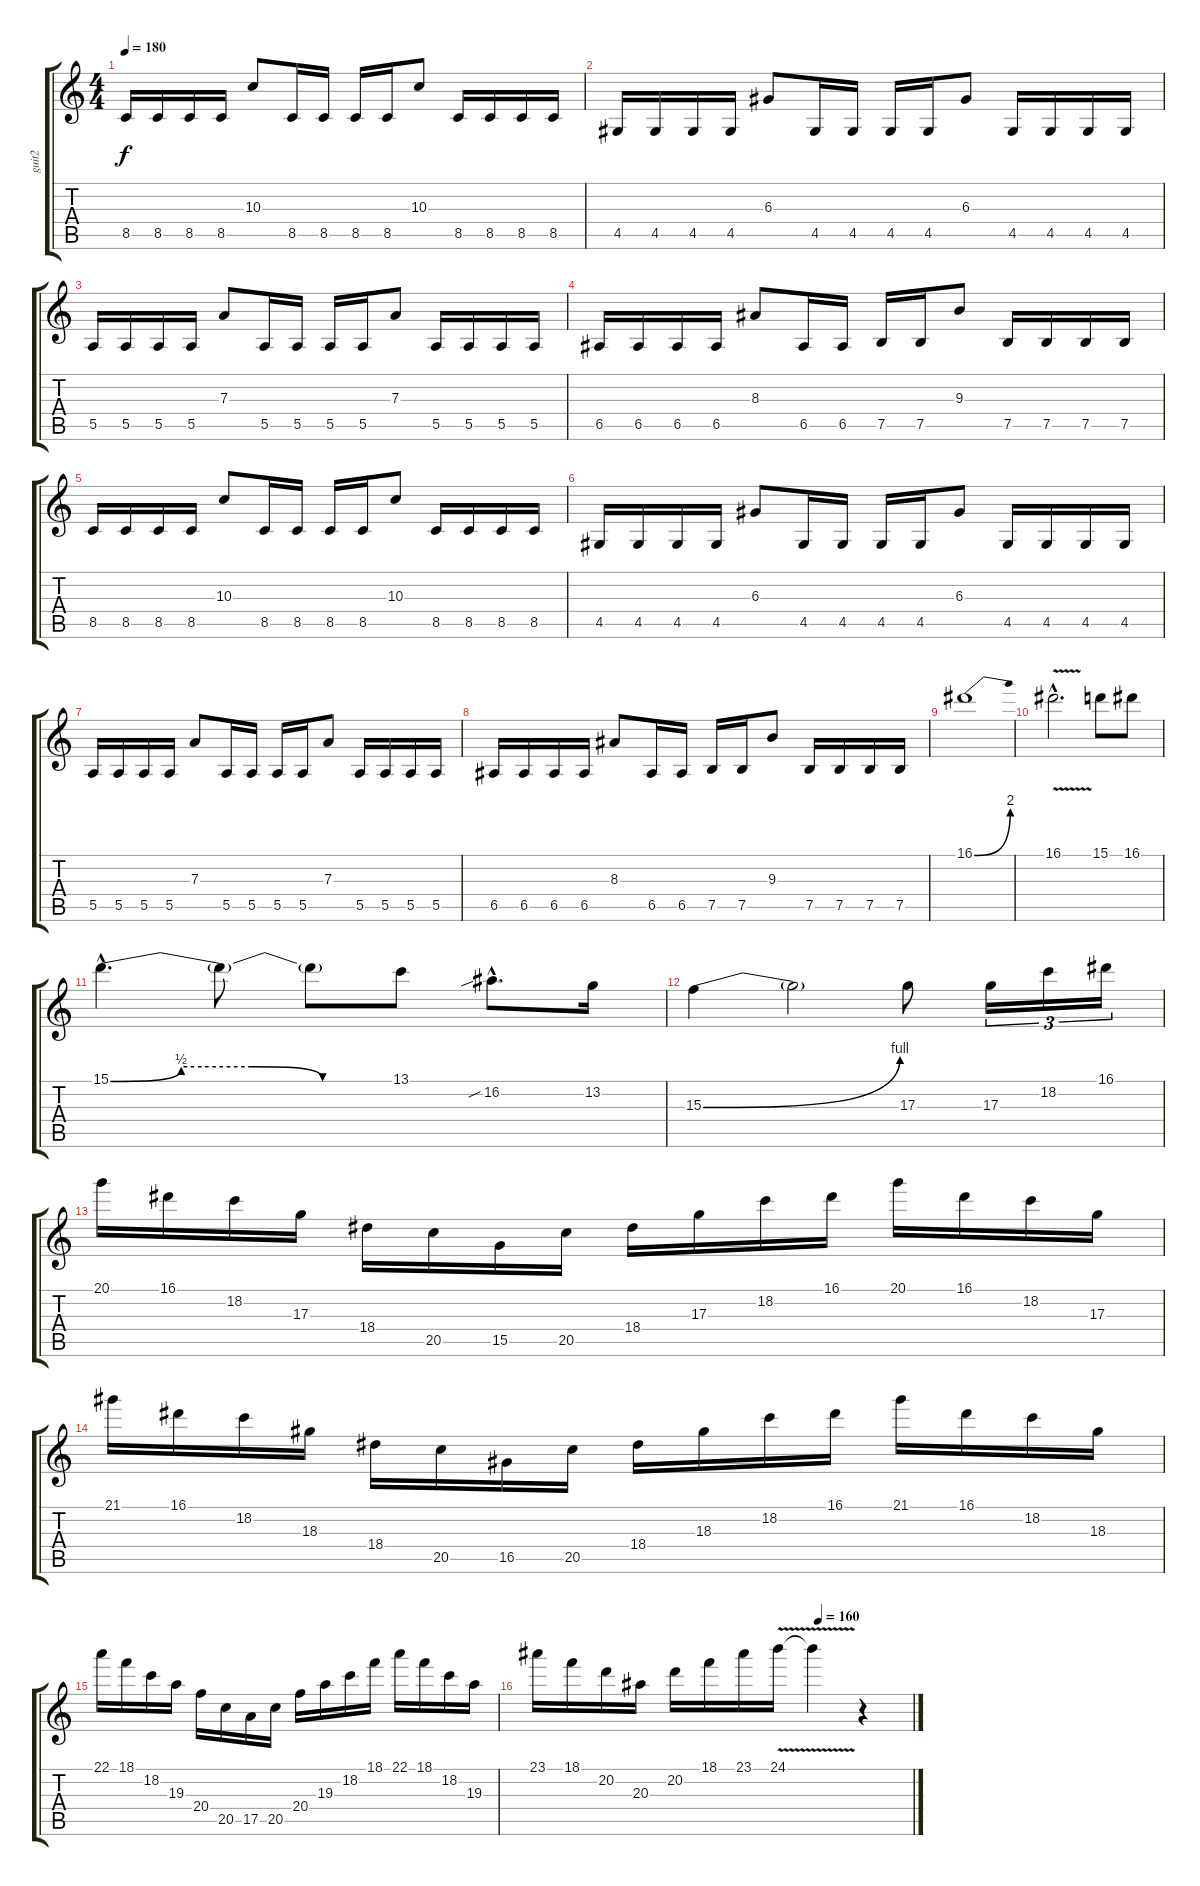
\track ("guit2" "guit2") {instrument distortionguitar}
\staff {score tabs}
\tuning (B3 Gb3 D3 A2 E2 B1) {hide}
\ts (4 4)
\tempo 180
\clef g2
\ks c
8.5.16{dy f} 8.5.16 8.5.16 8.5.16 10.3.8 8.5.16 8.5.16 8.5.16 8.5.16 10.3.8 8.5.16 8.5.16 8.5.16 8.5.16 |
4.5.16 4.5.16 4.5.16 4.5.16 6.3.8 4.5.16 4.5.16 4.5.16 4.5.16 6.3.8 4.5.16 4.5.16 4.5.16 4.5.16 |
5.5.16 5.5.16 5.5.16 5.5.16 7.3.8 5.5.16 5.5.16 5.5.16 5.5.16 7.3.8 5.5.16 5.5.16 5.5.16 5.5.16 |
6.5.16 6.5.16 6.5.16 6.5.16 8.3.8 6.5.16 6.5.16 7.5.16 7.5.16 9.3.8 7.5.16 7.5.16 7.5.16 7.5.16 |
8.5.16 8.5.16 8.5.16 8.5.16 10.3.8 8.5.16 8.5.16 8.5.16 8.5.16 10.3.8 8.5.16 8.5.16 8.5.16 8.5.16 |
4.5.16 4.5.16 4.5.16 4.5.16 6.3.8 4.5.16 4.5.16 4.5.16 4.5.16 6.3.8 4.5.16 4.5.16 4.5.16 4.5.16 |
5.5.16 5.5.16 5.5.16 5.5.16 7.3.8 5.5.16 5.5.16 5.5.16 5.5.16 7.3.8 5.5.16 5.5.16 5.5.16 5.5.16 |
6.5.16 6.5.16 6.5.16 6.5.16 8.3.8 6.5.16 6.5.16 7.5.16 7.5.16 9.3.8 7.5.16 7.5.16 7.5.16 7.5.16 |
16.1{be (bend 0 0 60 8)}.1 |
16.1{v hac}.2{d} 15.1.8 16.1.8 |
15.1{be (custom 0 0 15 2 30 2 45 0 60 0) hac}.4{d} 15.1{t}.8 15.1{t}.8 13.1.8 16.2{sib hac}.8{d} 13.2.16 |
15.3{be (bend 0 0 60 4)}.4 15.3{t}.2 17.3.8 17.3.16{tu (3 2)} 18.2.16{tu (3 2)} 16.1.16{tu (3 2)} |
20.1.16 16.1.16 18.2.16 17.3.16 18.4.16 20.5.16 15.5.16 20.5.16 18.4.16 17.3.16 18.2.16 16.1.16 20.1.16 16.1.16 18.2.16 17.3.16 |
21.1.16 16.1.16 18.2.16 18.3.16 18.4.16 20.5.16 16.5.16 20.5.16 18.4.16 18.3.16 18.2.16 16.1.16 21.1.16 16.1.16 18.2.16 18.3.16 |
22.1.16 18.1.16 18.2.16 19.3.16 20.4.16 20.5.16 17.5.16 20.5.16 20.4.16 19.3.16 18.2.16 18.1.16 22.1.16 18.1.16 18.2.16 19.3.16 |
\tempo (160 0.75)
23.1.16 18.1.16 20.2.16 20.3.16 20.2.16 18.1.16 23.1.16 24.1{v}.16 24.1{t}.4 r.4
